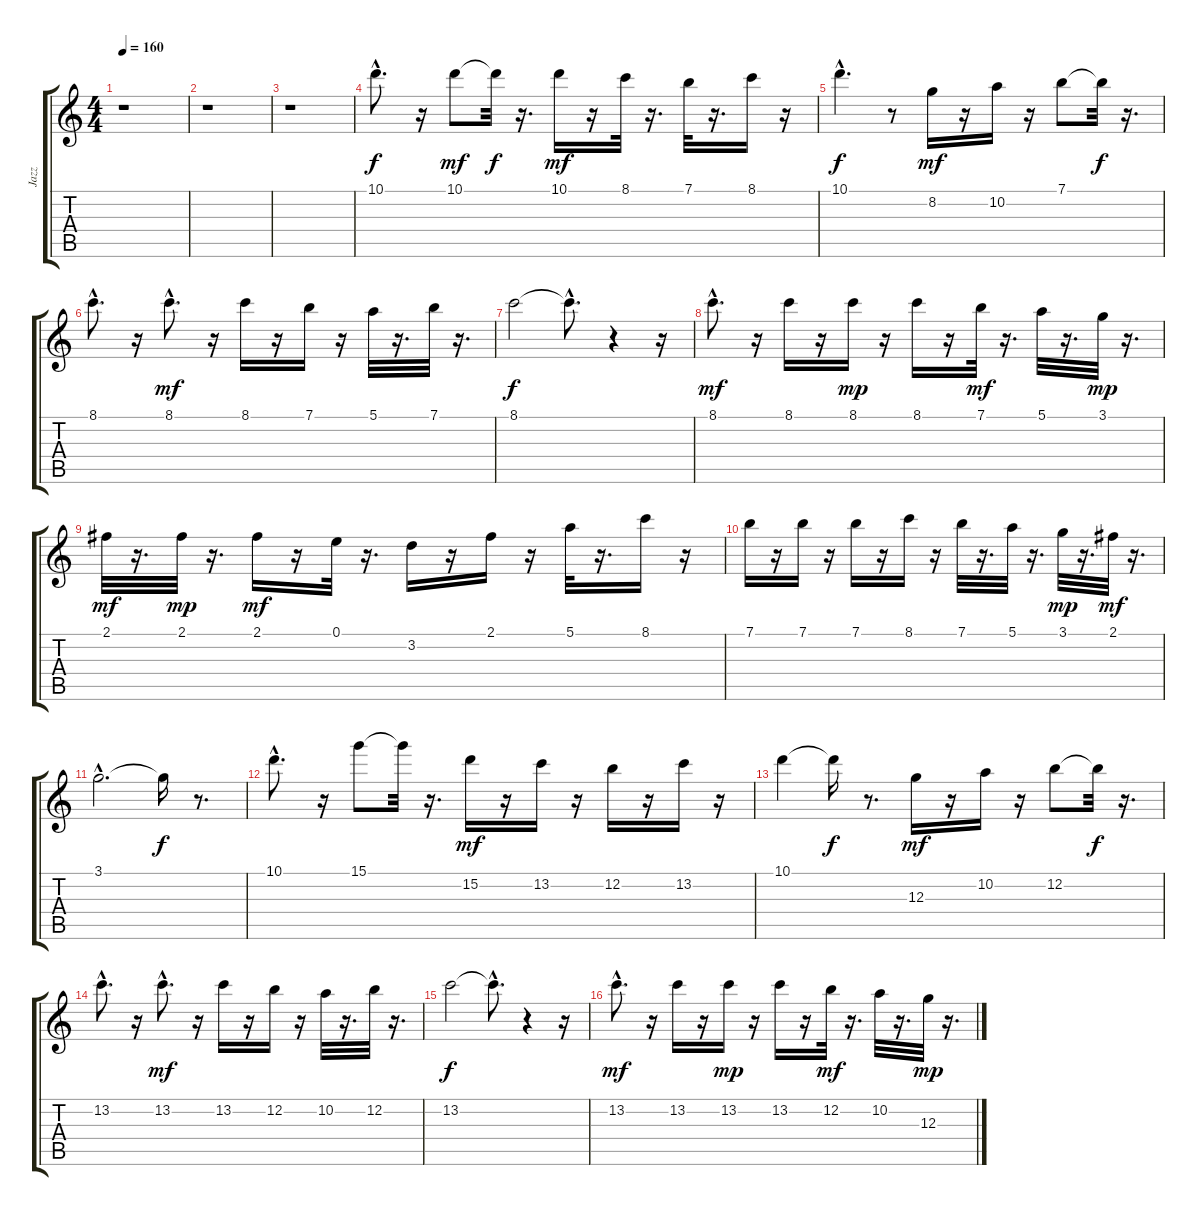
\track ("Jazz" "Jazz") {instrument electricguitarjazz}
\staff {score tabs}
\tuning (E4 B3 G3 D3 A2 E2) {hide}
\ts (4 4)
\tempo 160
\clef g2
\ks c
r.1{dy f} |
r.1 |
r.1 |
10.1{hac}.8{d} r.16 10.1.8{dy mf} 10.1{t}.32{dy f} r.16{d} 10.1.16{dy mf} r.16 8.1.32 r.16{d} 7.1.32 r.16{d} 8.1.16 r.16 |
10.1{hac}.4{d dy f} r.8 8.2.16{dy mf} r.16 10.2.16 r.16 7.1.8 7.1{t}.32{dy f} r.16{d} |
8.1{hac}.8{d} r.16 8.1{hac}.8{d dy mf} r.16 8.1.16 r.16 7.1.16 r.16 5.1.32 r.16{d} 7.1.32 r.16{d} |
8.1.2{dy f} 8.1{hac t}.8{d} r.4 r.16 |
8.1{hac}.8{d dy mf} r.16 8.1.16 r.16 8.1.16{dy mp} r.16 8.1.16 r.16 7.1.32{dy mf} r.16{d} 5.1.32 r.16{d} 3.1.32{dy mp} r.16{d} |
2.1.32{dy mf} r.16{d} 2.1.32{dy mp} r.16{d} 2.1.16{dy mf} r.16 0.1.32 r.16{d} 3.2.16 r.16 2.1.16 r.16 5.1.32 r.16{d} 8.1.16 r.16 |
7.1.16 r.16 7.1.16 r.16 7.1.16 r.16 8.1.16 r.16 7.1.32 r.16{d} 5.1.32 r.16{d} 3.1.32{dy mp} r.16{d} 2.1.32{dy mf} r.16{d} |
3.1{hac}.2{d} 3.1{t}.16{dy f} r.8{d} |
10.1{hac}.8{d} r.16 15.1.8 15.1{t}.32 r.16{d} 15.2.16{dy mf} r.16 13.2.16 r.16 12.2.16 r.16 13.2.16 r.16 |
10.1.4 10.1{t}.16{dy f} r.8{d} 12.3.16{dy mf} r.16 10.2.16 r.16 12.2.8 12.2{t}.32{dy f} r.16{d} |
13.2{hac}.8{d} r.16 13.2{hac}.8{d dy mf} r.16 13.2.16 r.16 12.2.16 r.16 10.2.32 r.16{d} 12.2.32 r.16{d} |
13.2.2{dy f} 13.2{hac t}.8{d} r.4 r.16 |
13.2{hac}.8{d dy mf} r.16 13.2.16 r.16 13.2.16{dy mp} r.16 13.2.16 r.16 12.2.32{dy mf} r.16{d} 10.2.32 r.16{d} 12.3.32{dy mp} r.16{d}
